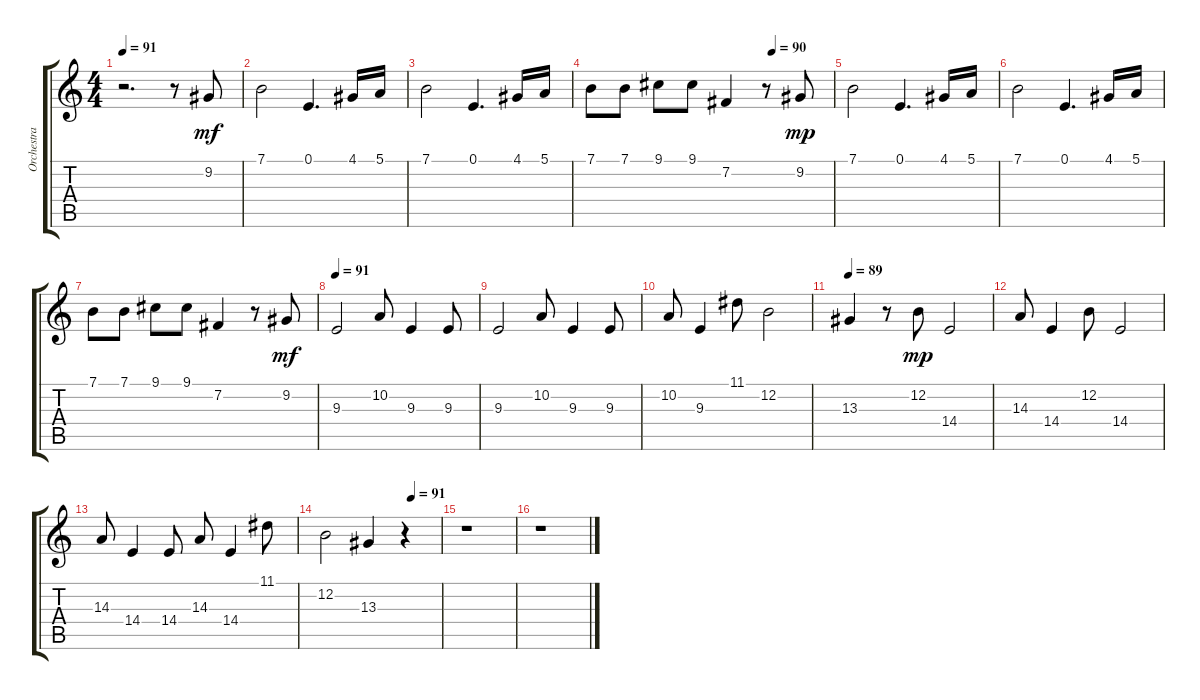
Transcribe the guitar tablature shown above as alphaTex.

\track ("Orchestra" "Orchestra") {instrument stringensemble1}
\staff {score tabs}
\tuning (E4 B3 G3 D3 A2 E2) {hide}
\ts (4 4)
\tempo 91
\clef g2
\ks c
r.2{d dy mf instrument stringensemble1} r.8 9.2.8 |
7.1.2 0.1.4{d} 4.1.16 5.1.16 |
7.1.2 0.1.4{d} 4.1.16 5.1.16 |
\tempo (90 0.75)
7.1.8 7.1.8 9.1.8 9.1.8 7.2.4 r.8 9.2.8{dy mp} |
7.1.2 0.1.4{d} 4.1.16 5.1.16 |
7.1.2 0.1.4{d} 4.1.16 5.1.16 |
7.1.8 7.1.8 9.1.8 9.1.8 7.2.4 r.8 9.2.8{dy mf} |
\tempo 91
9.3.2 10.2.8 9.3.4 9.3.8 |
9.3.2 10.2.8 9.3.4 9.3.8 |
10.2.8 9.3.4 11.1.8 12.2.2 |
\tempo 89
13.3.4 r.8 12.2.8{dy mp} 14.4.2 |
14.3.8 14.4.4 12.2.8 14.4.2 |
14.3.8 14.4.4 14.4.8 14.3.8 14.4.4 11.1.8 |
\tempo (91 0.75)
12.2.2 13.3.4 r.4 |
r.1 |
r.1
